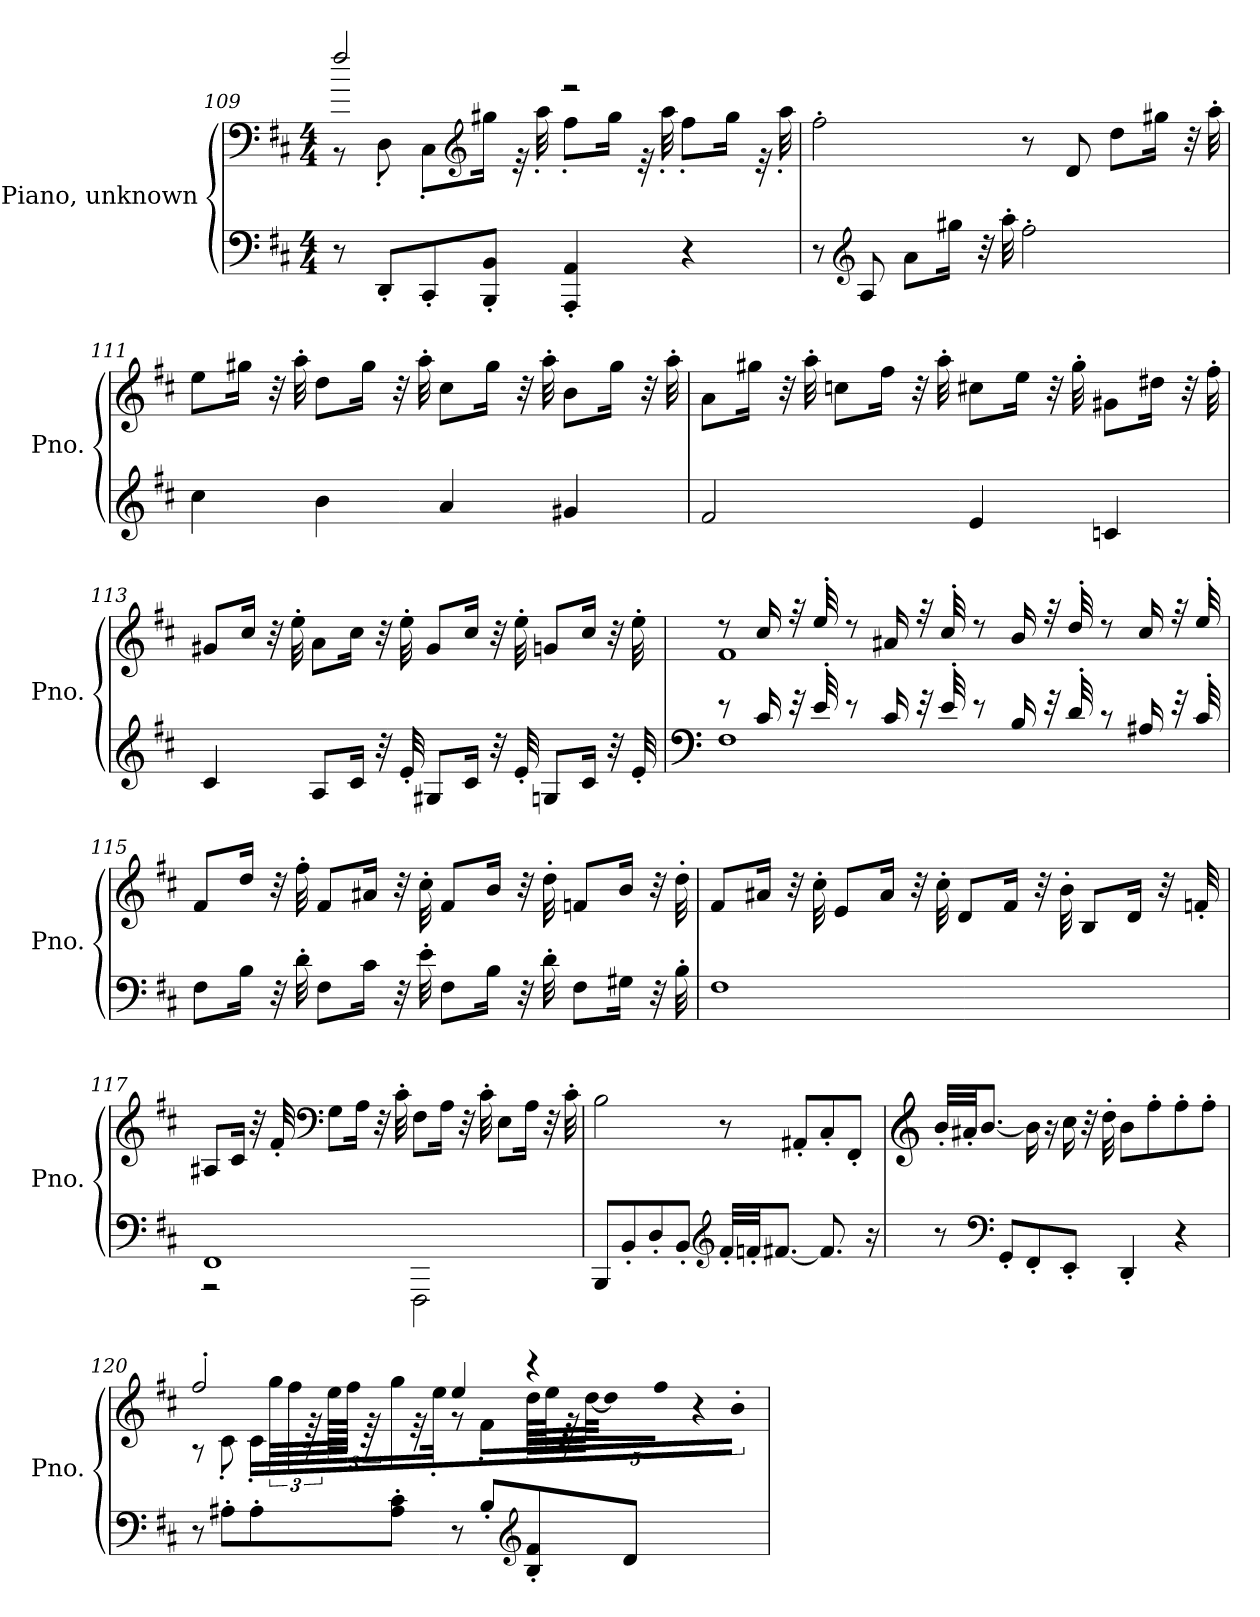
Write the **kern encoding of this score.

**kern	**kern
*part1	*part1
*staff2	*staff1
*I"Piano, unknown	*
*I'Pno.	*
*clefF4	*clefF4
*k[f#c#]	*k[f#c#]
*M4/4	*M4/4
=109	=109
*	*^
8r	2ff#/	8r
8DD'/L	.	8D'\
8CC#'/	.	8C#'\L
*	*clefG2	*
8BBB/' 8BB/'J	.	16gg#X\Jk
.	.	32r
.	.	32aa'\
4AAA/' 4AA/'	2r	8ff#'\L
.	.	16gg#\Jk
.	.	32r
.	.	32aa'\
4r	.	8ff#'\L
.	.	16gg#\Jk
.	.	32r
.	.	32aa'\
*	*v	*v
!!LO:LB:g=z
=110	=110
8r	2ff#'\
*clefG2	*
8A/	.
8a\L	.
16gg#X\Jk	.
32r	.
32aa'\	.
2ff#'\	8r
.	8d/
.	8dd\L
.	16gg#X\Jk
.	32r
.	32aa'\
=111	=111
4cc#\	8ee\L
.	16gg#X\Jk
.	32r
.	32aa'\
4b\	8dd\L
.	16gg#\Jk
.	32r
.	32aa'\
4a/	8cc#\L
.	16gg#\Jk
.	32r
.	32aa'\
4g#X/	8b\L
.	16gg#\Jk
.	32r
.	32aa'\
!!LO:LB:g=z
=112	=112
2f#/	8a\L
.	16gg#X\Jk
.	32r
.	32aa'\
.	8ccn\L
.	16ff#\Jk
.	32r
.	32aa'\
4e/	8cc#X\L
.	16ee\Jk
.	32r
.	32gg#'\
4cn/	8g#X\L
.	16dd#X\Jk
.	32r
.	32ff#'\
=113	=113
4c#/	8g#X/L
.	16cc#/Jk
.	32r
.	32ee'\
8A/L	8a\L
16c#/Jk	16cc#\Jk
32r	32r
32e'/	32ee'\
8G#X/L	8g#/L
16c#/Jk	16cc#/Jk
32r	32r
32e'/	32ee'\
8Gn/L	8gn/L
16c#/Jk	16cc#/Jk
32r	32r
32e'/	32ee'\
!!LO:PB:g=z
=114	=114
*clefF4	*
*^	*^
8r	1F#	8r	1f#
16c#/	.	16cc#/	.
32r	.	32r	.
32e'/	.	32ee'/	.
8r	.	8r	.
16c#/	.	16a#X/	.
32r	.	32r	.
32e'/	.	32cc#'/	.
8r	.	8r	.
16B/	.	16b/	.
32r	.	32r	.
32d'/	.	32dd'/	.
8r	.	8r	.
16A#X/	.	16cc#/	.
32r	.	32r	.
32c#'/	.	32ee'/	.
*v	*v	*	*
*	*v	*v
=115	=115
8F#\L	8f#/L
16B\Jk	16dd/Jk
32r	32r
32d'\	32ff#'\
8F#\L	8f#/L
16c#\Jk	16a#X/Jk
32r	32r
32e'\	32cc#'\
8F#\L	8f#/L
16B\Jk	16b/Jk
32r	32r
32d'\	32dd'\
8F#\L	8fn/L
16G#X\Jk	16b/Jk
32r	32r
32B'\	32dd'\
!!LO:LB:g=z
=116	=116
1F#	8f#/L
.	16a#X/Jk
.	32r
.	32cc#'\
.	8e/L
.	16a#/Jk
.	32r
.	32cc#'\
.	8d/L
.	16f#/Jk
.	32r
.	32b'\
.	8B/L
.	16d/Jk
.	32r
.	32fn'/
=117	=117
*^	*
1FF#	2r	8A#X/L
.	.	16c#/Jk
.	.	32r
.	.	32f#'/
*	*	*clefF4
.	.	8G\L
.	.	16A#\Jk
.	.	32r
.	.	32c#'\
.	2FFF#\	8F#\L
.	.	16A#\Jk
.	.	32r
.	.	32c#'\
.	.	8E\L
.	.	16A#\Jk
.	.	32r
.	.	32c#'\
*v	*v	*
!!LO:LB:g=z
=118	=118
8BBB/L	2B\
8BB'/	.
8D'/	.
8BB'/J	.
*clefG2	*
32f#'/LLL	8r
32fn'/JJ	.
[8.f#X/J	.
.	8AA#X'/L
8.f#/]	8C#'/
.	8FF#'/J
16r	.
=119	=119
*	*clefG2
8r	32b'/LLL
.	32a#X'/JJ
.	[8.b/J
*clefF4	*
8GG'/L	.
8FF#'/	16b\]
.	16r
8EE'/J	16cc#\
.	32r
.	32dd'\
4DD'/	8b\L
.	8ff#'\
4r	8ff#'\
.	8ff#'\J
!!LO:LB:g=z
=120	=120
*	*^
8r	2ff#'/	8r
8A#X'\L	.	8c#'\
8A#'\	.	16c#'\LL
.	.	96gg\LL
.	.	96ff#\JJJJ
.	.	96r
.	.	96ee\LLLL
.	.	96ff#\JJJJ
.	.	96r
8A#\' 8c#\'J	.	16gg\
.	.	32r
.	.	32ee'\
8r	4ee/	8r
8B'/L	.	8f#'\L
*clefG2	*	*
8B/' 8f#/'	4r	80dd\LLL
.	.	80ee\JJJJ
.	.	80r
.	.	[40dd\KLL
.	.	16dd\]
8d/J	.	16ff#\JJ
.	.	32r
.	.	32b'\
*	*v	*v
=	=
*-	*-
